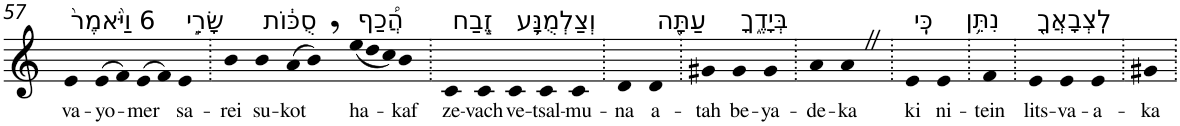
**kern	**text
*part1	*part1
*staff1	*staff1
*I"Piano	*
*I'Pno	*
!!LO:PB:g=z
*clefG2	*
*k[]	*
=57	=57
!LO:TX:a:t=6 וַיֹּ֙אמֶר֙	!
!	!LO:LY:b
4e	va-
!	!LO:LY:b
(>8e	-yo-
8f)	.
!	!LO:LY:b
(>8e	-mer
8f)	.
!LO:TX:a:t=שָׂרֵ֣י	!
!	!LO:LY:b
4e	sa-
=58.	=58.
!	!LO:LY:b
4b	-rei
!LO:TX:a:t=סֻכּ֔וֹת	!
!	!LO:LY:b
4b	su-
!	!LO:LY:b
(>8a	-kot
8b,)	.
*Xtuplet	*
!LO:TX:a:t=הֲ֠כַף	!
!	!LO:LY:b
(<12ee	ha-
12dd	.
12cc)	.
!	!LO:LY:b
4b	-kaf
=59.	=59.
!LO:TX:a:t=זֶ֧בַח	!
!	!LO:LY:b
4c	ze-
!	!LO:LY:b
4c	-vach
!LO:TX:a:t=וְצַלְמֻנָּ֛ע	!
!	!LO:LY:b
4c	ve-
!	!LO:LY:b
4c	-tsal-
!	!LO:LY:b
4c	-mu-
=60.	=60.
!	!LO:LY:b
4d	-na
!LO:TX:a:t=עַתָּ֖ה	!
!	!LO:LY:b
4d	a-
=61.	=61.
!	!LO:LY:b
4g#X	-tah
!LO:TX:a:t=בְּיָדֶ֑ךָ	!
!	!LO:LY:b
4g#	be-
!	!LO:LY:b
4g#	-ya-
=62.	=62.
!	!LO:LY:b
4a	-de-
!	!LO:LY:b
4aZ	-ka
=63.	=63.
!LO:TX:a:t=כִּֽי	!
!	!LO:LY:b
4e	ki
!LO:TX:a:t=נִתֵּ֥ן	!
!	!LO:LY:b
4e	ni-
=64.	=64.
!	!LO:LY:b
4f	-tein
=65.	=65.
!LO:TX:a:t=לִֽצְבָאֲךָ֖	!
!	!LO:LY:b
4e	lits-
!	!LO:LY:b
4e	-va-
!	!LO:LY:b
4e	-a-
=66.	=66.
!	!LO:LY:b
4g#X	-ka
=.	=.
*-	*-
